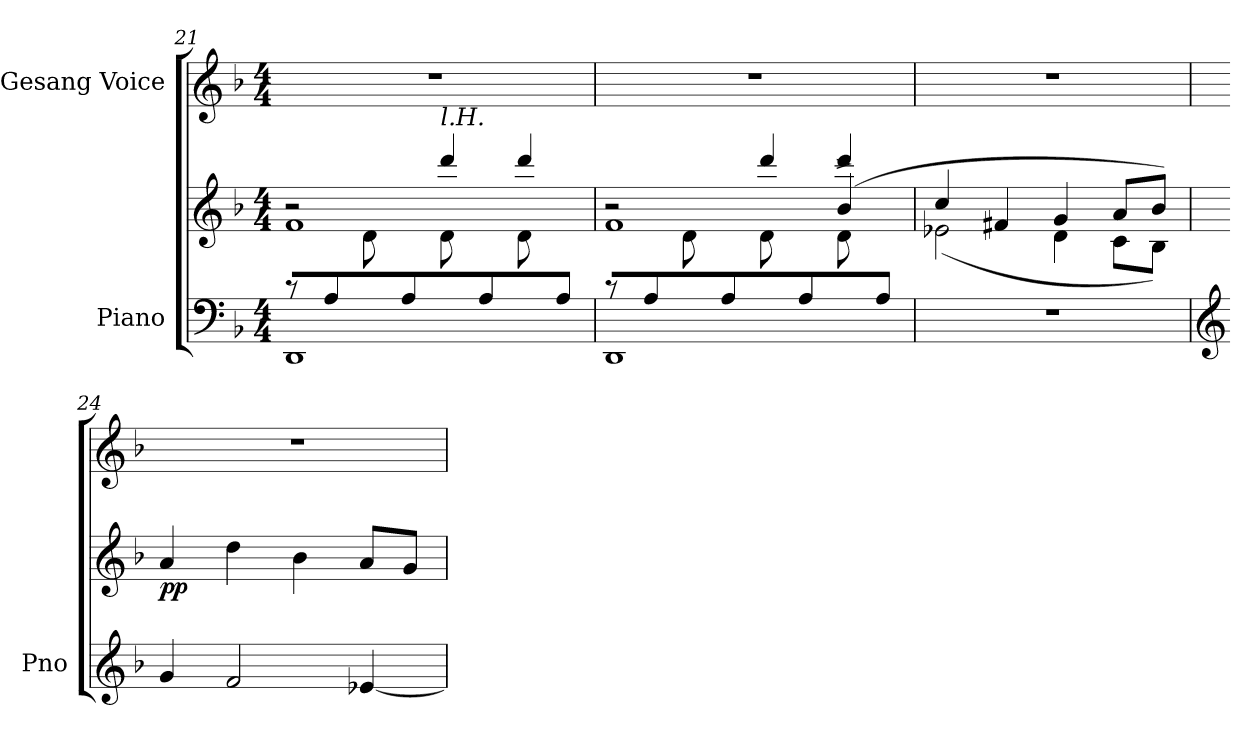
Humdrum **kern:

**kern	**kern	**dynam	**kern
*part2	*part2	*part2	*part1
*staff3	*staff2	*staff2/3	*staff1
*I"Piano	*	*	*I"Gesang Voice
*I'Pno	*	*	*
*clefF4	*clefG2	*	*clefG2
*k[b-]	*k[b-]	*	*k[b-]
*M4/4	*M4/4	*	*M4/4
=21	=21	=21	=21
*^	*^	*	*
*	*	*	*^	*	*
8r	1DD	2r	1f	4ryy	.	1r
8A/L	.	.	.	.	.	.
8ryy	.	.	.	8d\	.	.
8A/J	.	.	.	8ryy	.	.
!	!	!LO:TX:a:i:t=l.H.	!	!	!	!
8ryy	.	4ddd/	.	8d\L	.	.
8A/	.	.	.	8ryy	.	.
8ryy	.	4ddd/	.	8d\	.	.
8A/J	.	.	.	8ryy	.	.
=22	=22	=22	=22	=22	=22	=22
*	*	*	*	*^	*	*
8r	1DD	2rgyy	1f	2r	4ryy	.	1r
8A/L	.	.	.	.	.	.	.
8ryy	.	.	.	.	8d\	.	.
8A/J	.	.	.	.	8ryy	.	.
8ryy	.	4rgyy	.	4ddd/	8d\L	.	.
8A/	.	.	.	.	8ryy	.	.
8ryy	.	(>4b-^/	.	4ddd/	8d\	.	.
8A/J	.	.	.	.	8ryy	.	.
*v	*v	*	*	*	*	*	*
*	*	*v	*v	*v	*	*
=23	=23	=23	=23	=23
1r	4cc/	(<2e-X\	.	1r
.	4f#X/	.	.	.
.	4g/	4d\	.	.
.	8a/L	8c\L	.	.
.	8b-/J)	8B-\J)	.	.
*	*v	*v	*	*
!!LO:LB:g=z
=24	=24	=24	=24
*clefG2	*	*	*
*	*^	*	*
!	!	!	!LO:DY:b	!
*	*v	*v	*	*
4g/	4a/	pp	1r
2f/	4dd\	.	.
.	4b-\	.	.
[4e-X/	8a/L	.	.
.	8g/J	.	.
=	=	=	=
*-	*-	*-	*-
